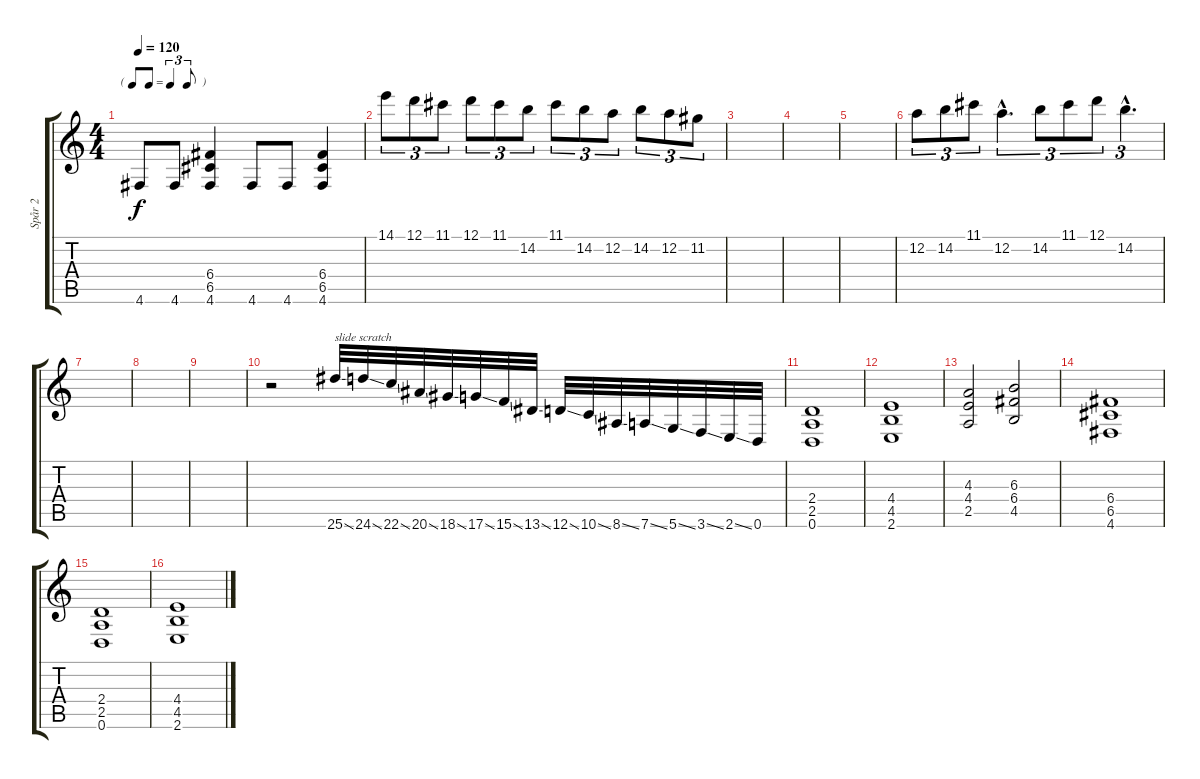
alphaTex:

\track ("Spår 2" "Spår 2") {instrument distortionguitar}
\staff {score tabs}
\tuning (D4 A3 F3 C3 G2 D2) {hide}
\ts (4 4)
\tf triplet8th
\tempo 120
\clef g2
\ks c
4.6.8{dy f} 4.6.8 (6.4 6.5 4.6).4 4.6.8 4.6.8 (6.4 6.5 4.6).4 |
14.1.8{tu (3 2)} 12.1.8{tu (3 2)} 11.1.8{tu (3 2)} 12.1.8{tu (3 2)} 11.1.8{tu (3 2)} 14.2.8{tu (3 2)} 11.1.8{tu (3 2)} 14.2.8{tu (3 2)} 12.2.8{tu (3 2)} 14.2.8{tu (3 2)} 12.2.8{tu (3 2)} 11.2.8{tu (3 2)} |
|
|
|
12.2.8{tu (3 2)} 14.2.8{tu (3 2)} 11.1.8{tu (3 2)} 12.2{hac}.4{d tu (3 2)} 14.2.8{tu (3 2)} 11.1.8{tu (3 2)} 12.1.8{tu (3 2)} 14.2{hac}.4{d tu (3 2)} |
|
|
|
r.2 25.6{ss}.32{txt "slide scratch" instrument guitarfretnoise} 24.6{ss}.32 22.6{ss}.32 20.6{ss}.32 18.6{ss}.32 17.6{ss}.32 15.6{ss}.32 13.6{ss}.32 12.6{ss}.32 10.6{ss}.32 8.6{ss}.32 7.6{ss}.32 5.6{ss}.32 3.6{ss}.32 2.6{ss}.32 0.6.32 |
(2.4 2.5 0.6).1{instrument distortionguitar} |
(4.4 4.5 2.6).1 |
(4.3 4.4 2.5).2 (6.3 6.4 4.5).2 |
(6.4 6.5 4.6).1 |
(2.4 2.5 0.6).1 |
(4.4 4.5 2.6).1
